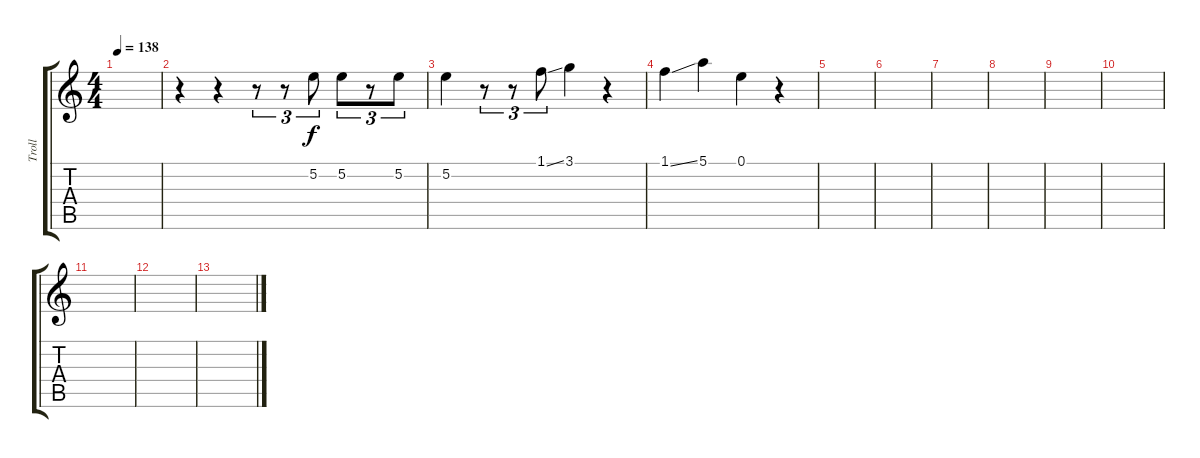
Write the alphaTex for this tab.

\track ("Troll" "Troll") {instrument overdrivenguitar}
\staff {score tabs}
\tuning (E4 B3 G3 D3 A2 E2) {hide}
\ts (4 4)
\tempo 138
\clef g2
\ks c
|
r.4{instrument electricguitarjazz} r.4 r.8{tu (3 2)} r.8{tu (3 2)} 5.2.8{tu (3 2)} 5.2.8{tu (3 2)} r.8{tu (3 2)} 5.2.8{tu (3 2)} |
5.2.4 r.8{tu (3 2)} r.8{tu (3 2)} 1.1{ss}.8{tu (3 2)} 3.1.4 r.4 |
1.1{ss}.4 5.1.4 0.1.4 r.4 |
|
|
|
|
|
|
|
|
\section ("" "")
